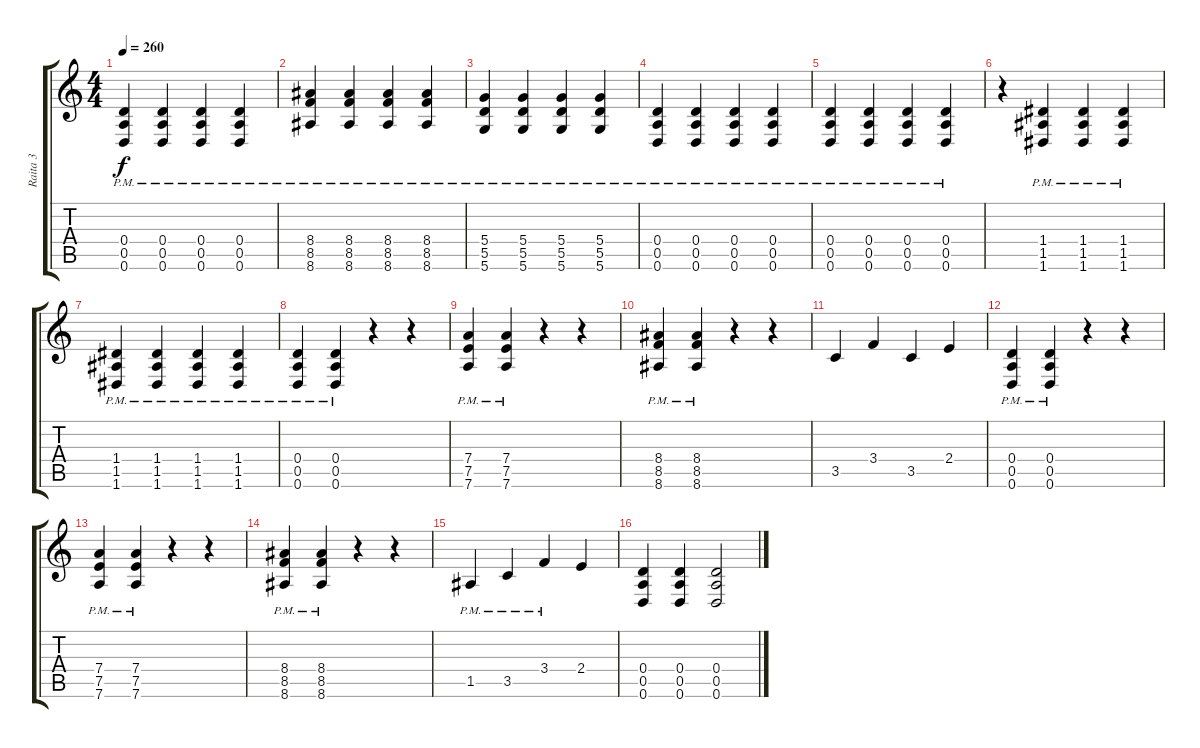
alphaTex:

\track ("Raita 3" "Raita 3") {instrument overdrivenguitar}
\staff {score tabs}
\tuning (E4 B3 G3 D3 A2 D2) {hide}
\ts (4 4)
\tempo 260
\clef g2
\ks c
(0.4{pm} 0.5{pm} 0.6{pm}).4{dy f} (0.4{pm} 0.5{pm} 0.6{pm}).4 (0.4{pm} 0.5{pm} 0.6{pm}).4 (0.4{pm} 0.5{pm} 0.6{pm}).4 |
(8.4{pm} 8.5{pm} 8.6{pm}).4 (8.4{pm} 8.5{pm} 8.6{pm}).4 (8.4{pm} 8.5{pm} 8.6{pm}).4 (8.4{pm} 8.5{pm} 8.6{pm}).4 |
(5.4{pm} 5.5{pm} 5.6{pm}).4 (5.4{pm} 5.5{pm} 5.6{pm}).4 (5.4{pm} 5.5{pm} 5.6{pm}).4 (5.4{pm} 5.5{pm} 5.6{pm}).4 |
(0.4{pm} 0.5{pm} 0.6{pm}).4 (0.4{pm} 0.5{pm} 0.6{pm}).4 (0.4{pm} 0.5{pm} 0.6{pm}).4 (0.4{pm} 0.5{pm} 0.6{pm}).4 |
(0.4{pm} 0.5{pm} 0.6{pm}).4 (0.4{pm} 0.5{pm} 0.6{pm}).4 (0.4{pm} 0.5{pm} 0.6{pm}).4 (0.4{pm} 0.5{pm} 0.6{pm}).4 |
r.4 (1.4{pm} 1.5{pm} 1.6{pm}).4 (1.4{pm} 1.5{pm} 1.6{pm}).4 (1.4{pm} 1.5{pm} 1.6{pm}).4 |
(1.4{pm} 1.5{pm} 1.6{pm}).4 (1.4{pm} 1.5{pm} 1.6{pm}).4 (1.4{pm} 1.5{pm} 1.6{pm}).4 (1.4{pm} 1.5{pm} 1.6{pm}).4 |
(0.4{pm} 0.5{pm} 0.6{pm}).4 (0.4{pm} 0.5{pm} 0.6{pm}).4 r.4 r.4 |
(7.4{pm} 7.5{pm} 7.6{pm}).4 (7.4{pm} 7.5{pm} 7.6{pm}).4 r.4 r.4 |
(8.4{pm} 8.5{pm} 8.6{pm}).4 (8.4{pm} 8.5{pm} 8.6{pm}).4 r.4 r.4 |
3.5.4 3.4.4 3.5.4 2.4.4 |
(0.4{pm} 0.5{pm} 0.6{pm}).4 (0.4{pm} 0.5{pm} 0.6{pm}).4 r.4 r.4 |
(7.4{pm} 7.5{pm} 7.6{pm}).4 (7.4{pm} 7.5{pm} 7.6{pm}).4 r.4 r.4 |
(8.4{pm} 8.5{pm} 8.6{pm}).4 (8.4{pm} 8.5{pm} 8.6{pm}).4 r.4 r.4 |
1.5{pm}.4 3.5{pm}.4 3.4{pm}.4 2.4.4 |
(0.4 0.5 0.6).4 (0.4 0.5 0.6).4 (0.4 0.5 0.6).2
